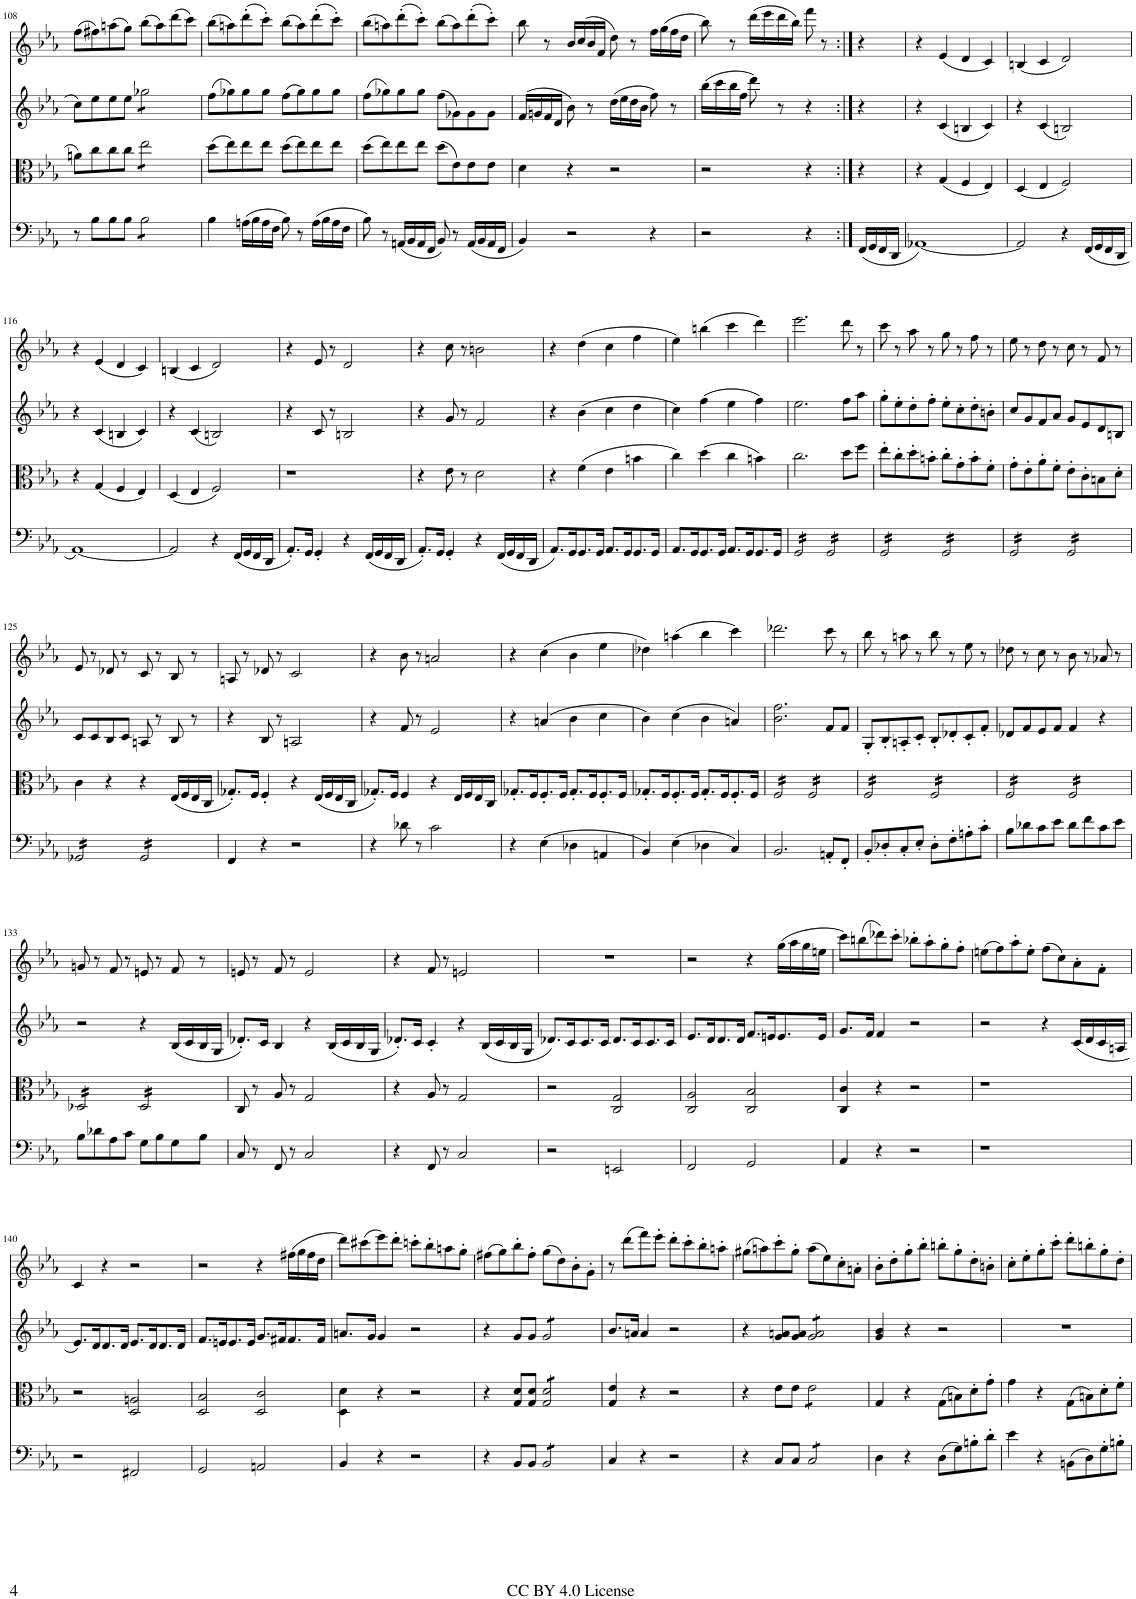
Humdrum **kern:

**kern	**kern	**kern	**kern
*part4	*part3	*part2	*part1
*staff4	*staff3	*staff2	*staff1
*I"Cello	*I"Viola	*I"Violin II	*I"Violin I
*	*I'Vla	*I'Vln	*I'Vln
!!LO:PB:g=z
*clefF4	*clefC3	*clefG2	*clefG2
*k[b-e-a-]	*k[b-e-a-]	*k[b-e-a-]	*k[b-e-a-]
*M4/4	*M4/4	*M4/4	*M4/4
*met(c)	*met(c)	*met(c)	*met(c)
=108	=108	=108	=108
8r	8an\L	8cc\L	(8ff\L
8B-\L	8cc\	8ee-\	8ff#X\)
8B-\	8cc\	8ee-\	(8aan\
8B-\J	8cc\J	8ee-\J	8gg\J)
*tremolo	*	*	*
*	*tremolo	*	*
*	*	*tremolo	*
8B-\L	8ee-\L	8gg-X\L	(8bb-\L
8B-\	8ee-\	8gg-X\	8aa\)
8B-\	8ee-\	8gg-X\	(8ddd\
8B-\J	8ee-\J	8gg-X\J	8ccc\J)
*	*	*Xtremolo	*
*	*Xtremolo	*	*
*Xtremolo	*	*	*
=109	=109	=109	=109
4B-\	(8dd\L	(8ff\L	(8bb-\L
.	8ee-\)	8gg-X\)	8aan\)
(16An\LL	8ee-\	8gg-\	(8ddd'\
16B-\	.	.	.
16A\	8ee-\J	8gg-\J	8ccc'\J)
16F\JJ	.	.	.
8B-\)	(8dd\L	(8ff\L	(8bb-\L
8r	8ee-\)	8gg-\)	8aa\)
(16A\LL	8ee-\	8gg-\	(8ddd'\
16B-\	.	.	.
16A\	8ee-\J	8gg-\J	8ccc'\J)
16F\JJ	.	.	.
=110	=110	=110	=110
8B-\)	(8dd\L	(8ff\L	(8bb-\L
8r	8ee-\)	8gg-X\)	8aan\)
(16AAn/LL	8ee-\	8gg-\	(8ddd'\
16BB-/	.	.	.
16AA/	8ee-\J	8gg-\J	8ccc'\J)
16FF/JJ	.	.	.
8BB-/)	(8dd\L	(8ff\L	(8bb-\L
8r	8e-\)	8g-X\)	8aa\)
(16AA/LL	8e-\	8g-\	(8ddd'\
16BB-/	.	.	.
16AA/	8e-\J	8g-\J	8ccc'\J)
16FF/JJ	.	.	.
=111	=111	=111	=111
4BB-/)	4d\	(16f/LL	8bb-\
.	.	16gn/	.
.	.	16f/	8r
.	.	16d/JJ	.
2r	4r	8b-\)	16b-/LL
.	.	.	(16cc/
.	.	8r	16b-/
.	.	.	16f/JJ
.	2r	(16dd\LL	8dd\)
.	.	16ee-\	.
.	.	16dd\	8r
.	.	16b-\JJ	.
4r	.	8ff\)	16ff\LL
.	.	.	(16gg\
.	.	8r	16ff\
.	.	.	16dd\JJ
=112	=112	=112	=112
2r	2r	(16bb-\LL	8bb-\)
.	.	16ccc\	.
.	.	16bb-\	8r
.	.	16ff\JJ	.
.	.	8ddd\)	(16ddd\LL
.	.	.	16eee-\
.	.	8r	16ddd\
.	.	.	16bb-\JJ)
4r	4r	4r	8fff\
.	.	.	8r
=113:|!	=113:|!	=113:|!	=113:|!
(16FF/LL	4r	4r	4r
16GG/	.	.	.
16FF/	.	.	.
16DD/JJ	.	.	.
=114	=114	=114	=114
[1AA-X)	4r	4r	4r
.	(4G/	(4c/	(4e-/
.	4F/	4Bn/	4d/
.	4E-/)	4c/)	4c/)
=115	=115	=115	=115
2AA-/]	(4D/	4r	(4Bn/
.	4E-/	(4c/	4c/
4r	2F/)	2Bn/)	2d/)
(16FF/LL	.	.	.
16GG/	.	.	.
16FF/	.	.	.
16DD/JJ	.	.	.
!!LO:LB:g=z
=116	=116	=116	=116
[1AA-)	4r	4r	4r
.	(4G/	(4c/	(4e-/
.	4F/	4Bn/	4d/
.	4E-/)	4c/)	4c/)
=117	=117	=117	=117
2AA-/]	(4D/	4r	(4Bn/
.	4E-/	(4c/	4c/
4r	2F/)	2Bn/)	2d/)
(16FF/LL	.	.	.
16GG/	.	.	.
16FF/	.	.	.
16DD/JJ	.	.	.
=118	=118	=118	=118
8.AA-'/L)	1r	4r	4r
16GG/Jk	.	.	.
4GG'/	.	8c/	8e-/
.	.	8r	8r
4r	.	2Bn/	2d/
(16FF/LL	.	.	.
16GG/	.	.	.
16FF/	.	.	.
16DD/JJ	.	.	.
=119	=119	=119	=119
8.AA-'/L)	4r	4r	4r
16GG/Jk	.	.	.
4GG'/	8e-\	8g/	8cc\
.	8r	8r	8r
4r	2d\	2f/	2bn\
(16FF/LL	.	.	.
16GG/	.	.	.
16FF/	.	.	.
16DD/JJ	.	.	.
=120	=120	=120	=120
8.AA-/L)	4r	4r	4r
16GG/K	.	.	.
8.GG/	(4f\	(4b-\	(4dd\
16GG/Jk	.	.	.
8.AA-/L	4e-\	4cc\	4cc\
16GG/K	.	.	.
8.GG/	4bn\	4dd\	4ff\
16GG/Jk	.	.	.
=121	=121	=121	=121
8.AA-/L	4cc\)	4cc\)	4ee-\)
16GG/K	.	.	.
8.GG/	(4dd\	(4ff\	(4bbn\
16GG/Jk	.	.	.
8.AA-/L	4cc\	4ee-\	4ccc\
16GG/K	.	.	.
8.GG/	4bn\)	4ff\)	4ddd\)
16GG/Jk	.	.	.
=122	=122	=122	=122
*tremolo	*	*	*
16GG/LL	2.cc\	2.ee-\	2.eee-\
16GG/	.	.	.
16GG/	.	.	.
16GG/	.	.	.
16GG/	.	.	.
16GG/	.	.	.
16GG/	.	.	.
16GG/JJ	.	.	.
16GG/LL	.	.	.
16GG/	.	.	.
16GG/	.	.	.
16GG/	.	.	.
16GG/	8dd\L	8ff\L	8ddd\
16GG/	.	.	.
16GG/	8ff\J	8aa-\J	8r
16GG/JJ	.	.	.
=123	=123	=123	=123
16GG/LL	8ee-'\L	8gg'\L	8ccc\
16GG/	.	.	.
16GG/	8cc'\	8ee-'\	8r
16GG/	.	.	.
16GG/	8dd'\	8dd'\	8aa-\
16GG/	.	.	.
16GG/	8bn'\J	8ff'\J	8r
16GG/JJ	.	.	.
16GG/LL	8cc'\L	8ee-'\L	8gg\
16GG/	.	.	.
16GG/	8g'\	8cc'\	8r
16GG/	.	.	.
16GG/	8b'\	8dd'\	8ff\
16GG/	.	.	.
16GG/	8f'\J	8bn'\J	8r
16GG/JJ	.	.	.
=124	=124	=124	=124
16GG/LL	8g'\L	8cc/L	8ee-\
16GG/	.	.	.
16GG/	8e-'\	8g/	8r
16GG/	.	.	.
16GG/	8a-'\	8f/	8dd\
16GG/	.	.	.
16GG/	8f'\J	8a-/J	8r
16GG/JJ	.	.	.
16GG/LL	8e-'\L	8g/L	8cc\
16GG/	.	.	.
16GG/	8c'\	8e-/	8r
16GG/	.	.	.
16GG/	8Bn\	8d/	8f/
16GG/	.	.	.
16GG/	8d'\J	8Bn/J	8r
16GG/JJ	.	.	.
!!LO:LB:g=z
=125	=125	=125	=125
16GG-X/LL	4c\	8c/L	8e-/
16GG-X/	.	.	.
16GG-X/	.	8c/	8r
16GG-X/	.	.	.
16GG-X/	4r	8B-/	8d-X/
16GG-X/	.	.	.
16GG-X/	.	8c/J	8r
16GG-X/JJ	.	.	.
16GG-/LL	4r	8An/	8c/
16GG-/	.	.	.
16GG-/	.	8r	8r
16GG-/	.	.	.
16GG-/	(16E-/LL	8B-/	8B-/
16GG-/	16F/	.	.
16GG-/	16E-/	8r	8r
16GG-/JJ	16C/JJ	.	.
*Xtremolo	*	*	*
=126	=126	=126	=126
4FF/	8.G-X'/L)	4r	8An/
.	.	.	8r
.	16F/Jk	.	.
4r	4F'/	8B-/	8d-X/
.	.	8r	8r
2r	4r	2An/	2c/
.	(16E-/LL	.	.
.	16F/	.	.
.	16E-/	.	.
.	16C/JJ	.	.
=127	=127	=127	=127
4r	8.G-X'/L)	4r	4r
.	16F/Jk	.	.
8d-X\	4F/	8f/	8b-\
8r	.	8r	8r
2c\	4r	2e-/	2an/
.	16E-/LL	.	.
.	16F/	.	.
.	16E-/	.	.
.	16C/JJ	.	.
=128	=128	=128	=128
4r	8.G-X'/L	4r	4r
.	16F/K	.	.
(4E-\	8.F'/	(4an/	(4cc\
.	16F/Jk	.	.
4D-X\	8.G-'/L	4b-\	4b-\
.	16F/K	.	.
4AAn/	8.F'/	4cc\	4ee-\
.	16F/Jk	.	.
=129	=129	=129	=129
4BB-/)	8.G-X'/L	4b-\)	4dd-X\)
.	16F/K	.	.
(4E-\	8.F'/	(4cc\	(4aan\
.	16F/Jk	.	.
4D-X\	8.G-'/L	4b-\	4bb-\
.	16F/K	.	.
4C/)	8.F'/	4an/)	4ccc\)
.	16F/Jk	.	.
=130	=130	=130	=130
*	*tremolo	*	*
2.BB-/	16F/LL	2.b-\ 2.ff\	2.ddd-X\
.	16F/	.	.
.	16F/	.	.
.	16F/	.	.
.	16F/	.	.
.	16F/	.	.
.	16F/	.	.
.	16F/JJ	.	.
.	16F/LL	.	.
.	16F/	.	.
.	16F/	.	.
.	16F/	.	.
8AAn'/L	16F/	8f/L	8ccc\
.	16F/	.	.
8FF'/J	16F/	8f/J	8r
.	16F/JJ	.	.
=131	=131	=131	=131
8BB-'/L	16F/LL	8G'/L	8bb-\
.	16F/	.	.
8D-X'/	16F/	8B-'/	8r
.	16F/	.	.
8C'/	16F/	8An'/	8aan\
.	16F/	.	.
8E-'/J	16F/	8c'/J	8r
.	16F/JJ	.	.
8D-'\L	16F/LL	8B-'/L	8bb-\
.	16F/	.	.
8F'\	16F/	8d-X'/	8r
.	16F/	.	.
8An'\	16F/	8c'/	8ee-\
.	16F/	.	.
8c'\J	16F/	8f'/J	8r
.	16F/JJ	.	.
=132	=132	=132	=132
8B-\L	16F/LL	8d-X/L	8dd-X\
.	16F/	.	.
8d-X\	16F/	8f/	8r
.	16F/	.	.
8c\	16F/	8e-/	8cc\
.	16F/	.	.
8e-\J	16F/	8f/J	8r
.	16F/JJ	.	.
8d-\L	16F/LL	4f/	8b-\
.	16F/	.	.
8f\	16F/	.	8r
.	16F/	.	.
8c\	16F/	4r	8a-X/
.	16F/	.	.
8e-\J	16F/	.	8r
.	16F/JJ	.	.
!!LO:LB:g=z
=133	=133	=133	=133
8B-\L	16D-X/LL	2r	8gn/
.	16D-X/	.	.
8d-X\	16D-X/	.	8r
.	16D-X/	.	.
8A-\	16D-X/	.	8f/
.	16D-X/	.	.
8c\J	16D-X/	.	8r
.	16D-X/JJ	.	.
8G\L	16D-/LL	4r	8en/
.	16D-/	.	.
8B-\	16D-/	.	8r
.	16D-/	.	.
8G\	16D-/	(16B-/LL	8f/
.	16D-/	16c/	.
8B-\J	16D-/	16B-/	8r
.	16D-/JJ	16G/JJ	.
*	*Xtremolo	*	*
=134	=134	=134	=134
8C/	8C/	8.d-X'/L)	8en/
8r	8r	.	8r
.	.	16c/Jk	.
8FF/	8A-/	4B-/	8f/
8r	8r	.	8r
2C/	2G/	4r	2e/
.	.	(16B-/LL	.
.	.	16c/	.
.	.	16B-/	.
.	.	16G/JJ	.
=135	=135	=135	=135
4r	4r	8.d-X'/L)	4r
.	.	16c/Jk	.
8FF/	8A-/	4c'/	8f/
8r	8r	.	8r
2C/	2G/	4r	2en/
.	.	(16B-/LL	.
.	.	16c/	.
.	.	16B-/	.
.	.	16G/JJ	.
=136	=136	=136	=136
2r	2r	8.d-X/L)	1r
.	.	16c/K	.
.	.	8.c/	.
.	.	16c/Jk	.
2EEn/	2C/ 2G/	8.d-/L	.
.	.	16c/K	.
.	.	8.c/	.
.	.	16c/Jk	.
=137	=137	=137	=137
2FF/	2C/ 2A-/	8.e-/L	2r
.	.	16d/K	.
.	.	8.d/	.
.	.	16d/Jk	.
2GG/	2C/ 2B-/	8.f/L	4r
.	.	16en/K	.
.	.	8.e/	(16gg\LL
.	.	.	16aa-\
.	.	.	16gg\
.	.	16e/Jk	16een\JJ
=138	=138	=138	=138
4AA-/	4C/ 4c/	8.g/L	8ccc\L)
.	.	.	(8bbn\
.	.	16f/Jk	.
4r	4r	4f/	8ddd-X\)
.	.	.	8ccc'\J
2r	2r	2r	8bb-X'\L
.	.	.	8aa-'\
.	.	.	8gg'\
.	.	.	8ff'\J
=139	=139	=139	=139
1r	1r	2r	(8een\L
.	.	.	8ff\)
.	.	.	8aa-'\
.	.	.	8ee'\J
.	.	4r	(8ff\L
.	.	.	8cc\)
.	.	(16c/LL	8a-'\
.	.	16d/	.
.	.	16c/	8f'\J
.	.	16An/JJ	.
!!LO:LB:g=z
=140	=140	=140	=140
2r	2r	8.e-/L)	4c/
.	.	16d/K	.
.	.	8.d/	4r
.	.	16d/Jk	.
2FF#X/	2D/ 2An/	8.e-/L	2r
.	.	16d/K	.
.	.	8.d/	.
.	.	16d/Jk	.
=141	=141	=141	=141
2GG/	2D/ 2B-/	8.f/L	2r
.	.	16en/K	.
.	.	8.e/	.
.	.	16e/Jk	.
2AAn/	2D/ 2c/	8.g/L	4r
.	.	16f#X/K	.
.	.	8.f#/	(16ff#X\LL
.	.	.	16gg\
.	.	.	16ff#\
.	.	16f#/Jk	16dd\JJ
=142	=142	=142	=142
4BB-/	4D\ 4d\	8.an/L	8ddd\L)
.	.	.	(8ccc#X\
.	.	16g/Jk	.
4r	4r	4g/	8eee-\)
.	.	.	8ddd'\J
2r	2r	2r	8cccn'\L
.	.	.	8bb-'\
.	.	.	8aan\
.	.	.	8gg'\J
=143	=143	=143	=143
4r	4r	4r	(8ff#X\L
.	.	.	8gg\)
8BB-/L	8G/ 8d/L	8g/L	8bb-'\
8BB-/J	8G/ 8d/J	8g/J	8ff#'\J
*tremolo	*	*	*
*	*tremolo	*	*
*	*	*tremolo	*
8BB-/L	8G/ 8d/L	8g/L	(8gg\L
8BB-/	8G/ 8d/	8g/	8dd\)
8BB-/	8G/ 8d/	8g/	8b-'\
8BB-/J	8G/ 8d/J	8g/J	8g'\J
*	*	*Xtremolo	*
*	*Xtremolo	*	*
*Xtremolo	*	*	*
=144	=144	=144	=144
4C/	4G/ 4e-/	8.b-/L	8r
.	.	.	(8ddd\L
.	.	16an/Jk	.
4r	4r	4a/	8fff\)
.	.	.	8eee-'\J
2r	2r	2r	8ddd'\L
.	.	.	8ccc'\
.	.	.	8bb-'\
.	.	.	8aan'\J
=145	=145	=145	=145
4r	4r	4r	(8gg#X\L
.	.	.	8aan\)
8C/L	8e-\L	8g/ 8an/L	8ccc'\
8C/J	8e-\J	8g/ 8a/J	8gg#'\J
*tremolo	*	*	*
*	*tremolo	*	*
*	*	*tremolo	*
8C/L	8e-\L	8g/ 8a/L	(8aa\L
8C/	8e-\	8g/ 8a/	8ee-\)
8C/	8e-\	8g/ 8a/	8cc'\
8C/J	8e-\J	8g/ 8a/J	8an'\J
*	*	*Xtremolo	*
*	*Xtremolo	*	*
*Xtremolo	*	*	*
=146	=146	=146	=146
4D\	4G/	4g/ 4b-/	8b-'\L
.	.	.	8dd'\
4r	4r	4r	8gg'\
.	.	.	8bb-'\J
(8D\L	(8G\L	2r	8bbn'\L
8G\)	8Bn\)	.	8gg'\
8Bn'\	8d'\	.	8dd'\
8d'\J	8g'\J	.	8bn'\J
=147	=147	=147	=147
4e-\	4g\	1r	8cc'\L
.	.	.	8ee-'\
4r	4r	.	8gg'\
.	.	.	8ccc'\J
(8BBn\L	(8G\L	.	8ddd'\L
8D\)	8Bn\)	.	8bbn'\
8G'\	8d'\	.	8gg'\
8Bn'\J	8f'\J	.	8dd'\J
=	=	=	=
*-	*-	*-	*-
